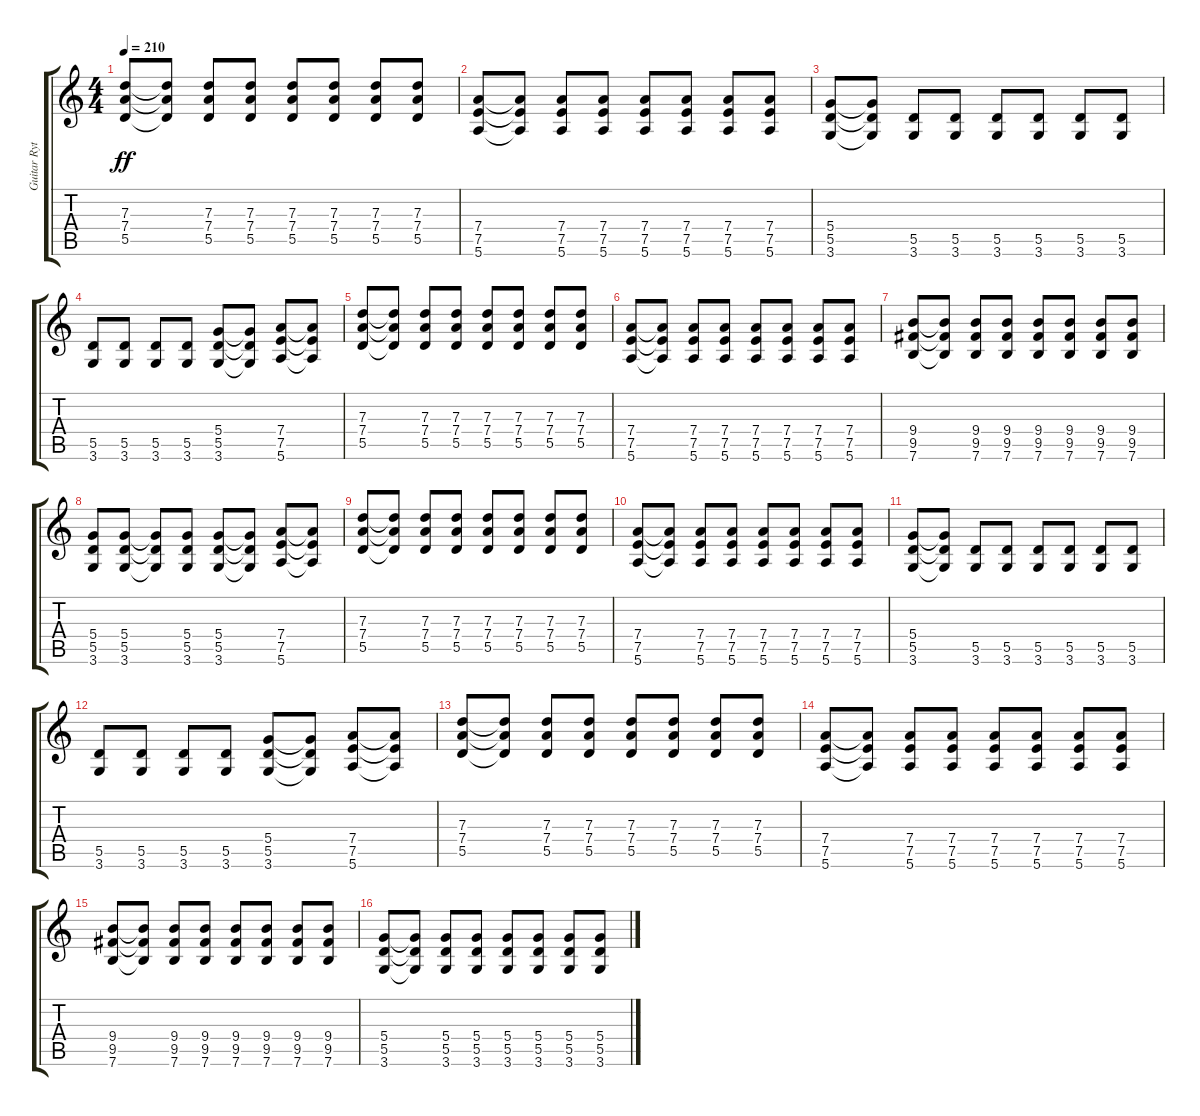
\track ("Guitar Rythm" "Guitar Ryt") {instrument distortionguitar}
\staff {score tabs}
\tuning (E4 B3 G3 D3 A2 E2) {hide}
\ts (4 4)
\tempo 210
\clef g2
\ks c
(7.3 7.4 5.5).8{dy ff} (7.3{t} 7.4{t} 5.5{t}).8 (7.3 7.4 5.5).8 (7.3 7.4 5.5).8 (7.3 7.4 5.5).8 (7.3 7.4 5.5).8 (7.3 7.4 5.5).8 (7.3 7.4 5.5).8 |
(7.4 7.5 5.6).8 (7.4{t} 7.5{t} 5.6{t}).8 (7.4 7.5 5.6).8 (7.4 7.5 5.6).8 (7.4 7.5 5.6).8 (7.4 7.5 5.6).8 (7.4 7.5 5.6).8 (7.4 7.5 5.6).8 |
(5.4 5.5 3.6).8 (5.4{t} 5.5{t} 3.6{t}).8 (5.5 3.6).8 (5.5 3.6).8 (5.5 3.6).8 (5.5 3.6).8 (5.5 3.6).8 (5.5 3.6).8 |
(5.5 3.6).8 (5.5 3.6).8 (5.5 3.6).8 (5.5 3.6).8 (5.4 5.5 3.6).8 (5.4{t} 5.5{t} 3.6{t}).8 (7.4 7.5 5.6).8 (7.4{t} 7.5{t} 5.6{t}).8 |
(7.3 7.4 5.5).8 (7.3{t} 7.4{t} 5.5{t}).8 (7.3 7.4 5.5).8 (7.3 7.4 5.5).8 (7.3 7.4 5.5).8 (7.3 7.4 5.5).8 (7.3 7.4 5.5).8 (7.3 7.4 5.5).8 |
(7.4 7.5 5.6).8 (7.4{t} 7.5{t} 5.6{t}).8 (7.4 7.5 5.6).8 (7.4 7.5 5.6).8 (7.4 7.5 5.6).8 (7.4 7.5 5.6).8 (7.4 7.5 5.6).8 (7.4 7.5 5.6).8 |
(9.4 9.5 7.6).8 (9.4{t} 9.5{t} 7.6{t}).8 (9.4 9.5 7.6).8 (9.4 9.5 7.6).8 (9.4 9.5 7.6).8 (9.4 9.5 7.6).8 (9.4 9.5 7.6).8 (9.4 9.5 7.6).8 |
(5.4 5.5 3.6).8 (5.4 5.5 3.6).8 (5.4{t} 5.5{t} 3.6{t}).8 (5.4 5.5 3.6).8 (5.4 5.5 3.6).8 (5.4{t} 5.5{t} 3.6{t}).8 (7.4 7.5 5.6).8 (7.4{t} 7.5{t} 5.6{t}).8 |
(7.3 7.4 5.5).8 (7.3{t} 7.4{t} 5.5{t}).8 (7.3 7.4 5.5).8 (7.3 7.4 5.5).8 (7.3 7.4 5.5).8 (7.3 7.4 5.5).8 (7.3 7.4 5.5).8 (7.3 7.4 5.5).8 |
(7.4 7.5 5.6).8 (7.4{t} 7.5{t} 5.6{t}).8 (7.4 7.5 5.6).8 (7.4 7.5 5.6).8 (7.4 7.5 5.6).8 (7.4 7.5 5.6).8 (7.4 7.5 5.6).8 (7.4 7.5 5.6).8 |
(5.4 5.5 3.6).8 (5.4{t} 5.5{t} 3.6{t}).8 (5.5 3.6).8 (5.5 3.6).8 (5.5 3.6).8 (5.5 3.6).8 (5.5 3.6).8 (5.5 3.6).8 |
(5.5 3.6).8 (5.5 3.6).8 (5.5 3.6).8 (5.5 3.6).8 (5.4 5.5 3.6).8 (5.4{t} 5.5{t} 3.6{t}).8 (7.4 7.5 5.6).8 (7.4{t} 7.5{t} 5.6{t}).8 |
(7.3 7.4 5.5).8 (7.3{t} 7.4{t} 5.5{t}).8 (7.3 7.4 5.5).8 (7.3 7.4 5.5).8 (7.3 7.4 5.5).8 (7.3 7.4 5.5).8 (7.3 7.4 5.5).8 (7.3 7.4 5.5).8 |
(7.4 7.5 5.6).8 (7.4{t} 7.5{t} 5.6{t}).8 (7.4 7.5 5.6).8 (7.4 7.5 5.6).8 (7.4 7.5 5.6).8 (7.4 7.5 5.6).8 (7.4 7.5 5.6).8 (7.4 7.5 5.6).8 |
(9.4 9.5 7.6).8 (9.4{t} 9.5{t} 7.6{t}).8 (9.4 9.5 7.6).8 (9.4 9.5 7.6).8 (9.4 9.5 7.6).8 (9.4 9.5 7.6).8 (9.4 9.5 7.6).8 (9.4 9.5 7.6).8 |
(5.4 5.5 3.6).8 (5.4{t} 5.5{t} 3.6{t}).8 (5.4 5.5 3.6).8 (5.4 5.5 3.6).8 (5.4 5.5 3.6).8 (5.4 5.5 3.6).8 (5.4 5.5 3.6).8 (5.4 5.5 3.6).8
